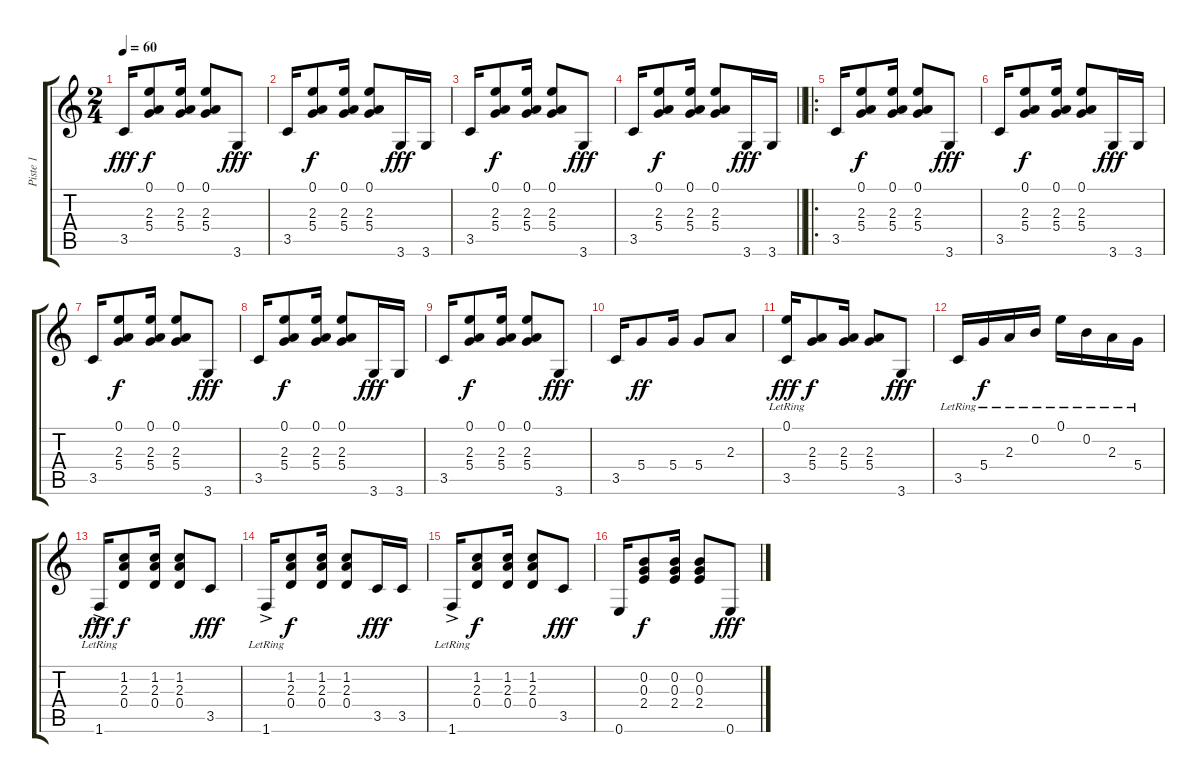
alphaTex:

\track ("Piste 1" "Piste 1") {instrument acousticguitarnylon}
\staff {score tabs}
\tuning (E4 B3 G3 D3 A2 E2) {hide}
\ts (2 4)
\tempo 60
\clef g2
\ks c
3.5.16{dy fff instrument acousticguitarnylon} (0.1 2.3 5.4).8{dy f} (0.1 2.3 5.4).16 (0.1 2.3 5.4).8 3.6.8{dy fff} |
3.5.16 (0.1 2.3 5.4).8{dy f} (0.1 2.3 5.4).16 (0.1 2.3 5.4).8 3.6.16{dy fff} 3.6.16 |
3.5.16 (0.1 2.3 5.4).8{dy f} (0.1 2.3 5.4).16 (0.1 2.3 5.4).8 3.6.8{dy fff} |
\barLineRight lightlight
3.5.16 (0.1 2.3 5.4).8{dy f} (0.1 2.3 5.4).16 (0.1 2.3 5.4).8 3.6.16{dy fff} 3.6.16 |
\ro
3.5.16 (0.1 2.3 5.4).8{dy f} (0.1 2.3 5.4).16 (0.1 2.3 5.4).8 3.6.8{dy fff} |
3.5.16 (0.1 2.3 5.4).8{dy f} (0.1 2.3 5.4).16 (0.1 2.3 5.4).8 3.6.16{dy fff} 3.6.16 |
3.5.16 (0.1 2.3 5.4).8{dy f} (0.1 2.3 5.4).16 (0.1 2.3 5.4).8 3.6.8{dy fff} |
3.5.16 (0.1 2.3 5.4).8{dy f} (0.1 2.3 5.4).16 (0.1 2.3 5.4).8 3.6.16{dy fff} 3.6.16 |
3.5.16 (0.1 2.3 5.4).8{dy f} (0.1 2.3 5.4).16 (0.1 2.3 5.4).8 3.6.8{dy fff} |
3.5.16 5.4.8{dy ff} 5.4.16 5.4.8 2.3.8 |
(0.1{lr} 3.5).16{dy fff} (2.3 5.4).8{dy f} (2.3 5.4).16 (2.3 5.4).8 3.6.8{dy fff} |
3.5{lr}.16 5.4{lr}.16{dy f} 2.3{lr}.16 0.2{lr}.16 0.1{lr}.16 0.2{lr}.16 2.3{lr}.16 5.4{lr}.16 |
1.6{ac lr}.16{dy fff} (1.2 2.3 0.4).8{dy f} (1.2 2.3 0.4).16 (1.2 2.3 0.4).8 3.5.8{dy fff} |
1.6{ac lr}.16 (1.2 2.3 0.4).8{dy f} (1.2 2.3 0.4).16 (1.2 2.3 0.4).8 3.5.16{dy fff} 3.5.16 |
1.6{ac lr}.16 (1.2 2.3 0.4).8{dy f} (1.2 2.3 0.4).16 (1.2 2.3 0.4).8 3.5.8{dy fff} |
0.6.16 (0.2 0.3 2.4).8{dy f} (0.2 0.3 2.4).16 (0.2 0.3 2.4).8 0.6.8{dy fff}
